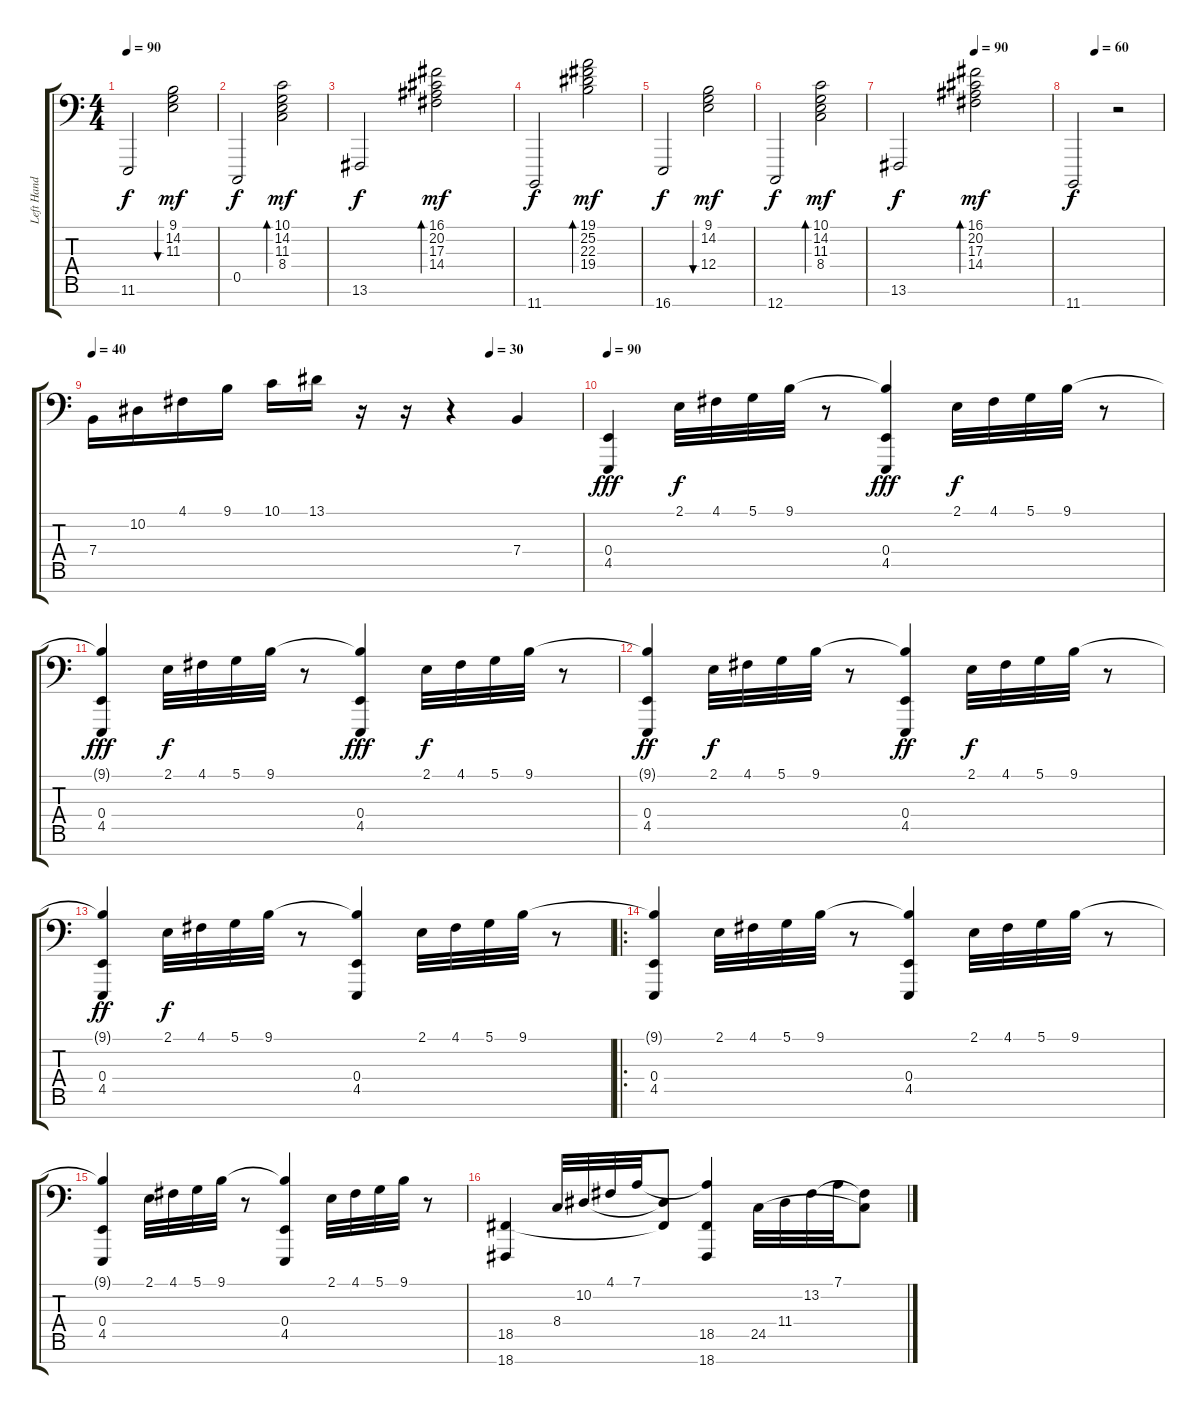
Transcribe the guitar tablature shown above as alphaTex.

\track ("Left Hand" "Left Hand") {instrument acousticgrandpiano}
\staff {score tabs}
\tuning (D3 F2 F2 E2 C1 F0 C0) {hide}
\ts (4 4)
\tempo 90
\tempo 60
\tempo 90
\clef f4
\ks c
11.6.2{dy f volume 10 instrument acousticgrandpiano} (9.1 14.2 11.3).2{bu 240 dy mf} |
0.5.2{dy f} (10.1 14.2 11.3 8.4).2{bd 240 dy mf} |
13.6.2{dy f} (16.1 20.2 17.3 14.4).2{bd 240 dy mf} |
11.7.2{dy f} (19.1 25.2 22.3 19.4).2{bd 240 dy mf} |
16.7.2{dy f} (9.1 14.2 12.4).2{bu 240 dy mf} |
12.7.2{dy f} (10.1 14.2 11.3 8.4).2{bd 240 dy mf} |
\tempo (90 0.5)
13.6.2{dy f} (16.1 20.2 17.3 14.4).2{bd 240 dy mf} |
\tempo (60 0.25)
11.7.2{dy f} r.2 |
\tempo 40
\tempo (30 0.8125)
7.4.16 10.2.16 4.1.16 9.1.16 10.1.16 13.1.16 r.16 r.16 r.4 7.4.4 |
\tempo 90
(0.4 4.5).4{dy fff} 2.1.32{dy f} 4.1.32 5.1.32 9.1.32 r.8 (9.1{t} 0.4 4.5).4{dy fff} 2.1.32{dy f} 4.1.32 5.1.32 9.1.32 r.8 |
(9.1{t} 0.4 4.5).4{dy fff} 2.1.32{dy f} 4.1.32 5.1.32 9.1.32 r.8 (9.1{t} 0.4 4.5).4{dy fff} 2.1.32{dy f} 4.1.32 5.1.32 9.1.32 r.8 |
(9.1{t} 0.4 4.5).4{dy ff} 2.1.32{dy f} 4.1.32 5.1.32 9.1.32 r.8 (9.1{t} 0.4 4.5).4{dy ff} 2.1.32{dy f} 4.1.32 5.1.32 9.1.32 r.8 |
(9.1{t} 0.4 4.5).4{dy ff} 2.1.32{dy f} 4.1.32 5.1.32 9.1.32 r.8 (9.1{t} 0.4 4.5).4 2.1.32 4.1.32 5.1.32 9.1.32 r.8 |
\ro
(9.1{t} 0.4 4.5).4 2.1.32 4.1.32 5.1.32 9.1.32 r.8 (9.1{t} 0.4 4.5).4 2.1.32 4.1.32 5.1.32 9.1.32 r.8 |
(9.1{t} 0.4 4.5).4 2.1.32 4.1.32 5.1.32 9.1.32 r.8 (9.1{t} 0.4 4.5).4 2.1.32 4.1.32 5.1.32 9.1.32 r.8 |
(18.5 18.7).4 8.4.32 10.2.32 4.1.32 7.1.32 (10.2{t} 18.5{t}).8 (7.1{t} 18.5 18.7).4 24.5.32 11.4.32 13.2.32 7.1.32 (13.2{t} 24.5{t}).8
